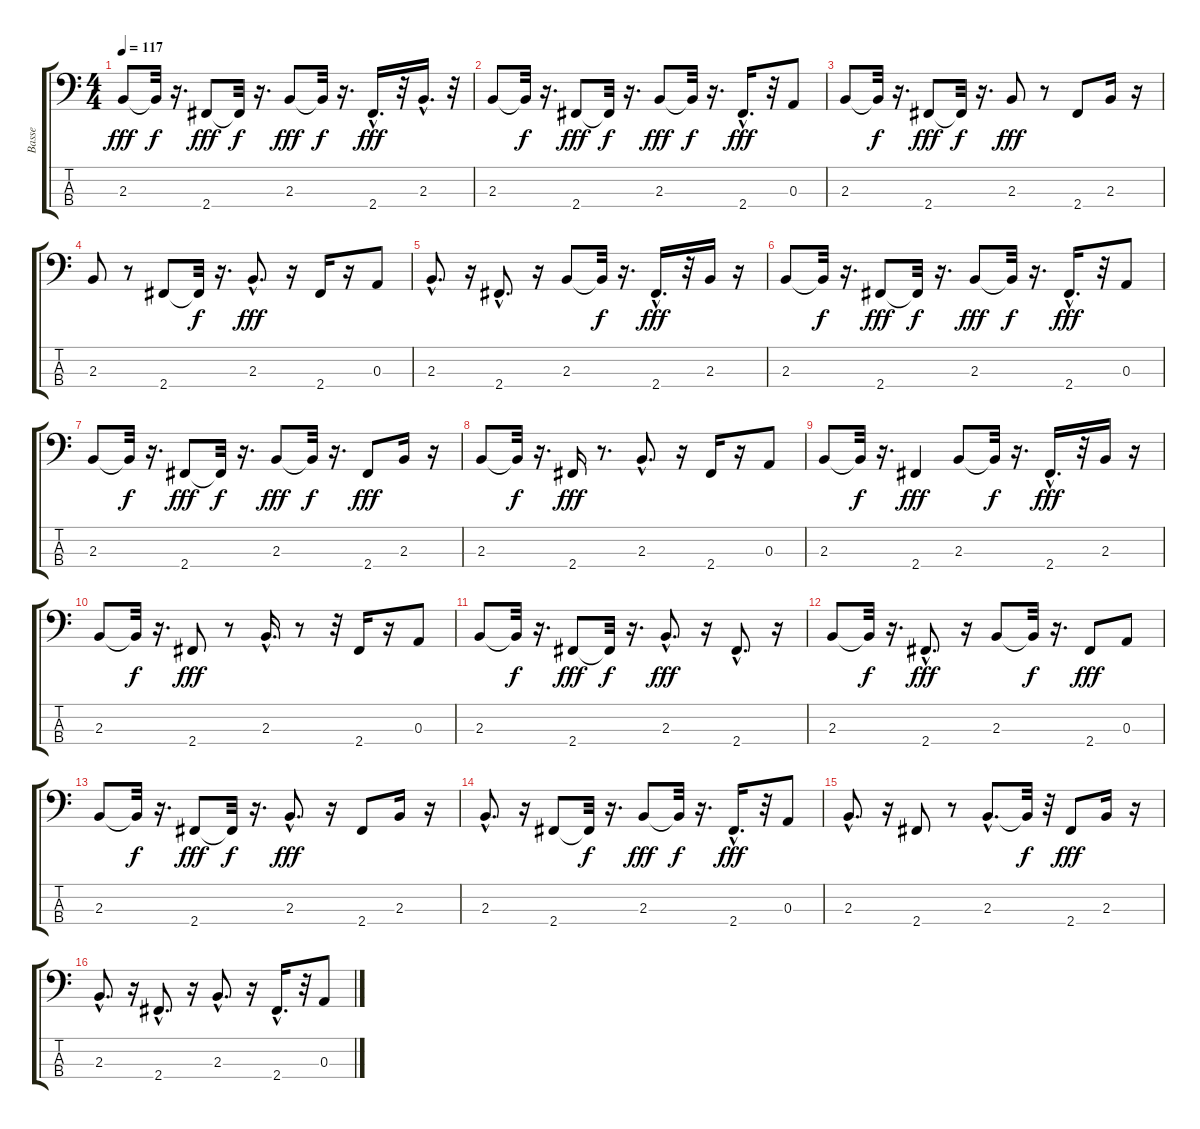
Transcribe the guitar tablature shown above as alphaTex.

\track ("Basse" "Basse") {instrument electricbassfinger}
\staff {score tabs}
\tuning (G2 D2 A1 E1) {hide}
\ts (4 4)
\tempo 117
\clef f4
\ks c
2.3.8{dy fff} 2.3{t}.32{dy f} r.16{d} 2.4.8{dy fff} 2.4{t}.32{dy f} r.16{d} 2.3.8{dy fff} 2.3{t}.32{dy f} r.16{d} 2.4{hac}.16{d dy fff} r.32 2.3{hac}.16{d} r.32 |
2.3.8 2.3{t}.32{dy f} r.16{d} 2.4.8{dy fff} 2.4{t}.32{dy f} r.16{d} 2.3.8{dy fff} 2.3{t}.32{dy f} r.16{d} 2.4{hac}.16{d dy fff} r.32 0.3.8 |
2.3.8 2.3{t}.32{dy f} r.16{d} 2.4.8{dy fff} 2.4{t}.32{dy f} r.16{d} 2.3.8{dy fff} r.8 2.4.8 2.3.16 r.16 |
2.3.8 r.8 2.4.8 2.4{t}.32{dy f} r.16{d} 2.3{hac}.8{d dy fff} r.16 2.4.16 r.16 0.3.8 |
2.3{hac}.8{d} r.16 2.4{hac}.8{d} r.16 2.3.8 2.3{t}.32{dy f} r.16{d} 2.4{hac}.16{d dy fff} r.32 2.3.16 r.16 |
2.3.8 2.3{t}.32{dy f} r.16{d} 2.4.8{dy fff} 2.4{t}.32{dy f} r.16{d} 2.3.8{dy fff} 2.3{t}.32{dy f} r.16{d} 2.4{hac}.16{d dy fff} r.32 0.3.8 |
2.3.8 2.3{t}.32{dy f} r.16{d} 2.4.8{dy fff} 2.4{t}.32{dy f} r.16{d} 2.3.8{dy fff} 2.3{t}.32{dy f} r.16{d} 2.4.8{dy fff} 2.3.16 r.16 |
2.3.8 2.3{t}.32{dy f} r.16{d} 2.4.16{dy fff} r.8{d} 2.3{hac}.8{d} r.16 2.4.16 r.16 0.3.8 |
2.3.8 2.3{t}.32{dy f} r.16{d} 2.4.4{dy fff} 2.3.8 2.3{t}.32{dy f} r.16{d} 2.4{hac}.16{d dy fff} r.32 2.3.16 r.16 |
2.3.8 2.3{t}.32{dy f} r.16{d} 2.4.8{dy fff} r.8 2.3{hac}.16{d} r.8 r.32 2.4.16 r.16 0.3.8 |
2.3.8 2.3{t}.32{dy f} r.16{d} 2.4.8{dy fff} 2.4{t}.32{dy f} r.16{d} 2.3{hac}.8{d dy fff} r.16 2.4{hac}.8{d} r.16 |
2.3.8 2.3{t}.32{dy f} r.16{d} 2.4{hac}.8{d dy fff} r.16 2.3.8 2.3{t}.32{dy f} r.16{d} 2.4.8{dy fff} 0.3.8 |
2.3.8 2.3{t}.32{dy f} r.16{d} 2.4.8{dy fff} 2.4{t}.32{dy f} r.16{d} 2.3{hac}.8{d dy fff} r.16 2.4.8 2.3.16 r.16 |
2.3{hac}.8{d} r.16 2.4.8 2.4{t}.32{dy f} r.16{d} 2.3.8{dy fff} 2.3{t}.32{dy f} r.16{d} 2.4{hac}.16{d dy fff} r.32 0.3.8 |
2.3{hac}.8{d} r.16 2.4.8 r.8 2.3{hac}.8{d} 2.3{t}.32{dy f} r.32 2.4.8{dy fff} 2.3.16 r.16 |
2.3{hac}.8{d} r.16 2.4{hac}.8{d} r.16 2.3{hac}.8{d} r.16 2.4{hac}.16{d} r.32 0.3.8
